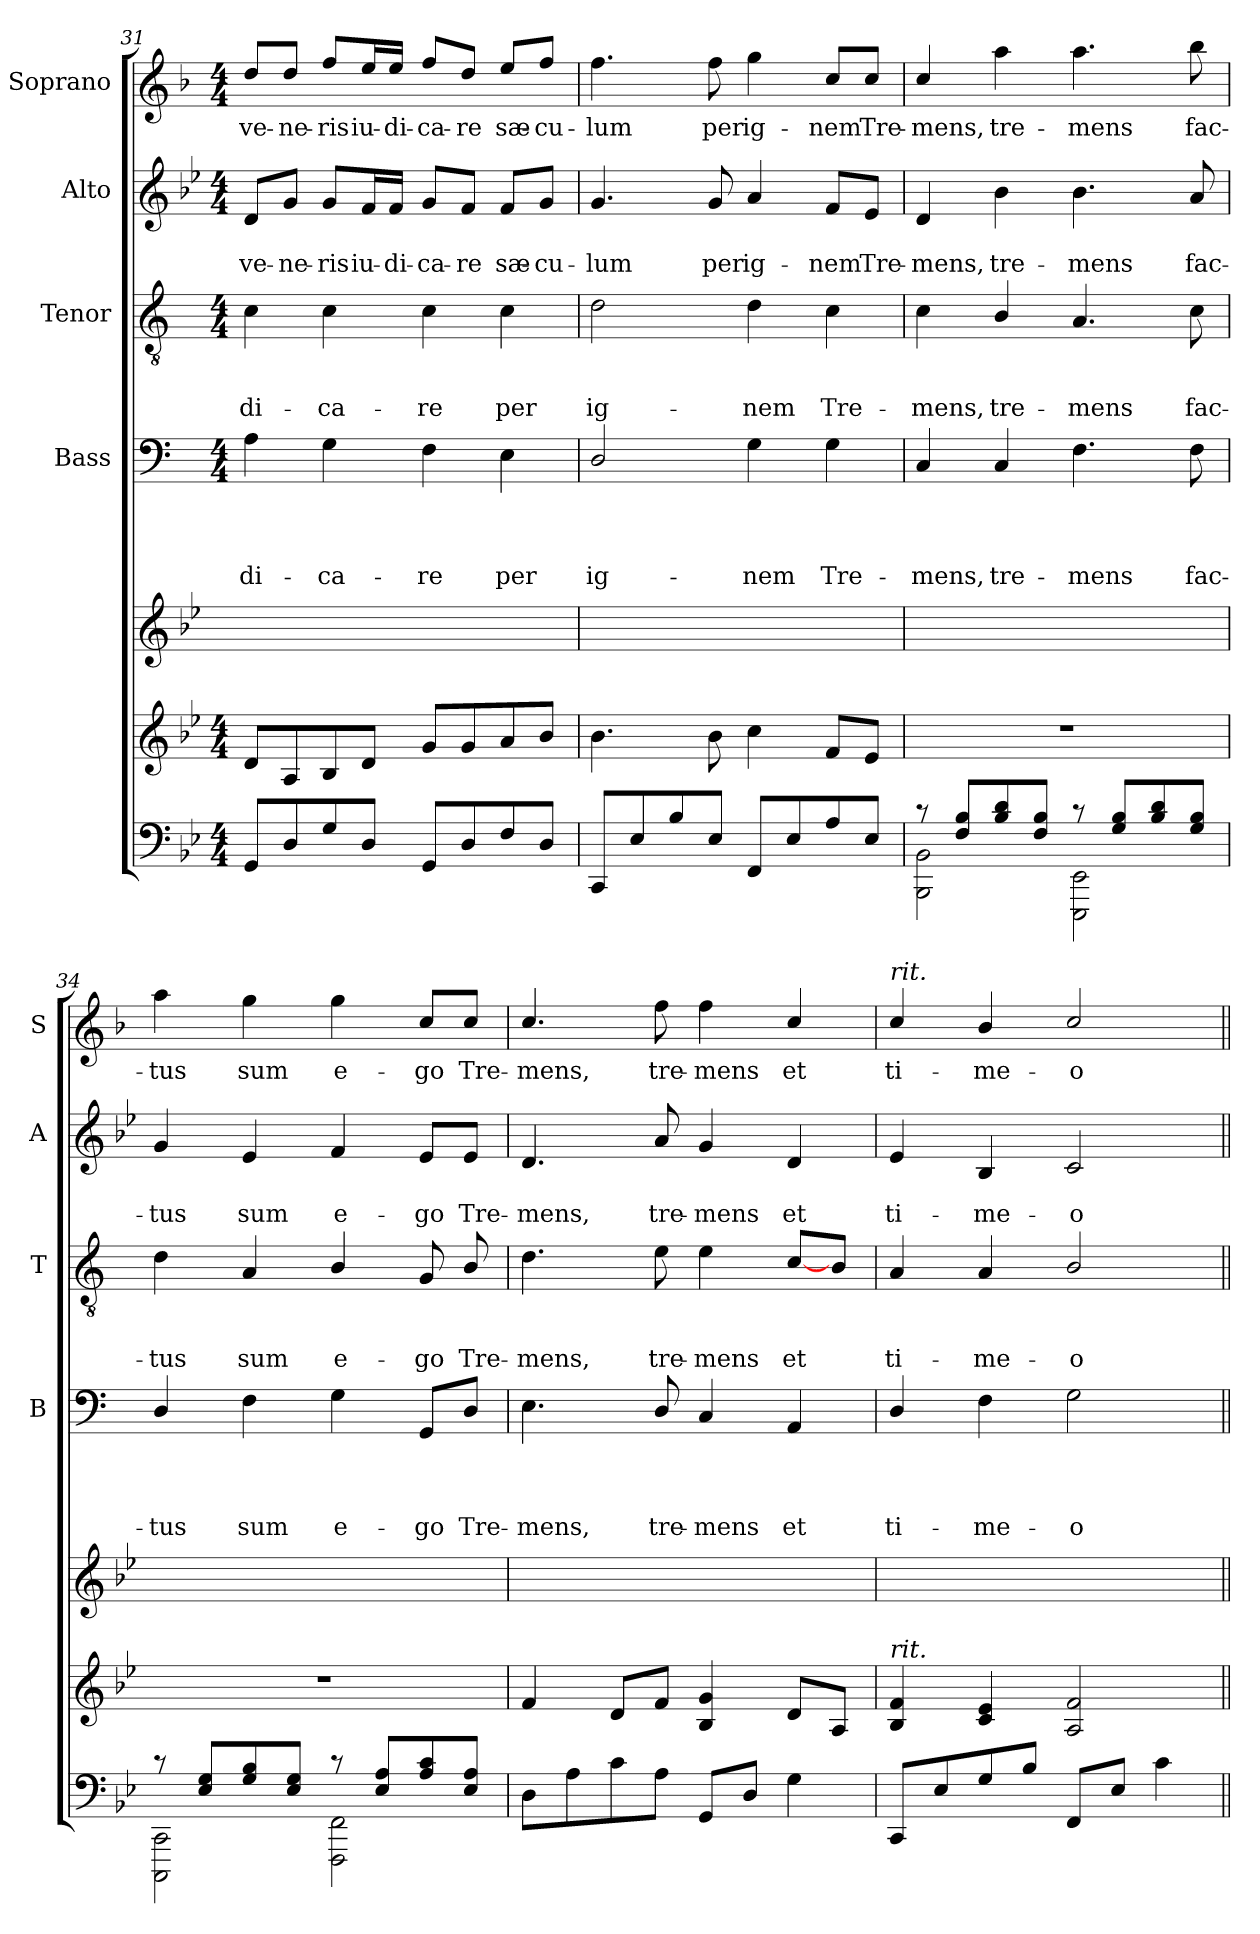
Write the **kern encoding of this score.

**kern	**kern	**kern	**kern	**text	**text	**text	**text	**kern	**text	**text	**text	**kern	**text	**text	**kern	**text
*part6	*part6	*part5	*part4	*part4	*part4	*part4	*part4	*part3	*part3	*part3	*part3	*part2	*part2	*part2	*part1	*part1
*staff7	*staff6	*staff5	*staff4	*staff4	*staff4	*staff4	*staff4	*staff3	*staff3	*staff3	*staff3	*staff2	*staff2	*staff2	*staff1	*staff1
*	*	*	*I"Bass	*	*	*	*	*I"Tenor	*	*	*	*I"Alto	*	*	*I"Soprano	*
*	*	*	*I'B	*	*	*	*	*I'T	*	*	*	*I'A	*	*	*I'S	*
*clefF4	*clefG2	*clefG2	*clefF4	*	*	*	*	*clefGv2	*	*	*	*clefG2	*	*	*clefG2	*
*	*	*	*ITrd1c2	*	*	*	*	*ITrd1c2	*	*	*	*	*	*	*ITrd4c7	*
*k[b-e-]	*k[b-e-]	*k[b-e-]	*k[b-e-]	*	*	*	*	*k[b-e-]	*	*	*	*k[b-e-]	*	*	*k[b-e-]	*
*g:	*g:	*g:	*g:	*	*	*	*	*g:	*	*	*	*g:	*	*	*g:	*
*M4/4	*M4/4	*	*M4/4	*	*	*	*	*M4/4	*	*	*	*M4/4	*	*	*M4/4	*
=31	=31	=31	=31	=31	=31	=31	=31	=31	=31	=31	=31	=31	=31	=31	=31	=31
!	!	!	!	!	!	!	!LO:LY:b	!	!	!	!LO:LY:b	!	!	!LO:LY:b	!	!LO:LY:b
8GG/L	8d/L	1ryy	4G\	.	.	.	-di-	4B-\	.	.	-di-	8d/L	.	ve-	8g/L	ve-
!	!	!	!	!	!	!	!	!	!	!	!	!	!	!LO:LY:b	!	!LO:LY:b
8D/	8A/	.	.	.	.	.	.	.	.	.	.	8g/J	.	-ne-	8g/J	-ne-
!	!	!	!	!	!	!	!LO:LY:b	!	!	!	!LO:LY:b	!	!	!LO:LY:b	!	!LO:LY:b
8G/	8B-/	.	4F\	.	.	.	-ca-	4B-\	.	.	-ca-	8g/L	.	-ris	8b-/L	-ris
!	!	!	!	!	!	!	!	!	!	!	!	!	!	!LO:LY:b	!	!LO:LY:b
8D/J	8d/J	.	.	.	.	.	.	.	.	.	.	16f/L	.	iu-	16a/L	iu-
!	!	!	!	!	!	!	!	!	!	!	!	!	!	!LO:LY:b	!	!LO:LY:b
.	.	.	.	.	.	.	.	.	.	.	.	16f/JJ	.	-di-	16a/JJ	-di-
!	!	!	!	!	!	!	!LO:LY:b	!	!	!	!LO:LY:b	!	!	!LO:LY:b	!	!LO:LY:b
8GG/L	8g/L	.	4E-\	.	.	.	-re	4B-\	.	.	-re	8g/L	.	-ca-	8b-/L	-ca-
!	!	!	!	!	!	!	!	!	!	!	!	!	!	!LO:LY:b	!	!LO:LY:b
8D/	8g/	.	.	.	.	.	.	.	.	.	.	8f/J	.	-re	8g/J	-re
!	!	!	!	!	!	!	!LO:LY:b	!	!	!	!LO:LY:b	!	!	!LO:LY:b	!	!LO:LY:b
8F/	8a/	.	4D\	.	.	.	per	4B-\	.	.	per	8f/L	.	sæ-	8a/L	sæ-
!	!	!	!	!	!	!	!	!	!	!	!	!	!	!LO:LY:b	!	!LO:LY:b
8D/J	8b-/J	.	.	.	.	.	.	.	.	.	.	8g/J	.	-cu-	8b-/J	-cu-
!!LO:PB:g=z
=32	=32	=32	=32	=32	=32	=32	=32	=32	=32	=32	=32	=32	=32	=32	=32	=32
!	!	!	!	!	!	!	!LO:LY:b	!	!	!	!LO:LY:b	!	!	!LO:LY:b	!	!LO:LY:b
8CC/L	4.b-\	1ryy	2C/	.	.	.	ig-	2c\	.	.	ig-	4.g/	.	-lum	4.b-\	-lum
8E-/	.	.	.	.	.	.	.	.	.	.	.	.	.	.	.	.
8B-/	.	.	.	.	.	.	.	.	.	.	.	.	.	.	.	.
!	!	!	!	!	!	!	!	!	!	!	!	!	!	!LO:LY:b	!	!LO:LY:b
8E-/J	8b-\	.	.	.	.	.	.	.	.	.	.	8g/	.	per	8b-\	per
!	!	!	!	!	!	!	!LO:LY:b	!	!	!	!LO:LY:b	!	!	!LO:LY:b	!	!LO:LY:b
8FF/L	4cc\	.	4F\	.	.	.	-nem	4c\	.	.	-nem	4a/	.	ig-	4cc\	ig-
8E-/	.	.	.	.	.	.	.	.	.	.	.	.	.	.	.	.
!	!	!	!	!	!	!	!LO:LY:b	!	!	!	!LO:LY:b	!	!	!LO:LY:b	!	!LO:LY:b
8A/	8f/L	.	4F\	.	.	.	Tre-	4B-\	.	.	Tre-	8f/L	.	-nem	8f/L	-nem
!	!	!	!	!	!	!	!	!	!	!	!	!	!	!LO:LY:b	!	!LO:LY:b
8E-/J	8e-/J	.	.	.	.	.	.	.	.	.	.	8e-/J	.	Tre-	8f/J	Tre-
=33	=33	=33	=33	=33	=33	=33	=33	=33	=33	=33	=33	=33	=33	=33	=33	=33
*^	*	*	*	*	*	*	*	*	*	*	*	*	*	*	*	*
!	!	!	!	!	!	!	!	!LO:LY:b	!	!	!	!LO:LY:b	!	!	!LO:LY:b	!	!LO:LY:b
8rc	2BBB-\ 2BB-\	1r	1ryy	4BB-/	.	.	.	-mens,	4B-\	.	.	-mens,	4d/	.	-mens,	4f/	-mens,
8F/ 8B-/L	.	.	.	.	.	.	.	.	.	.	.	.	.	.	.	.	.
!	!	!	!	!	!	!	!	!LO:LY:b	!	!	!	!LO:LY:b	!	!	!LO:LY:b	!	!LO:LY:b
8B-/ 8d/	.	.	.	4BB-/	.	.	.	tre-	4A/	.	.	tre-	4b-\	.	tre-	4dd\	tre-
8F/ 8B-/J	.	.	.	.	.	.	.	.	.	.	.	.	.	.	.	.	.
!	!	!	!	!	!	!	!	!LO:LY:b	!	!	!	!LO:LY:b	!	!	!LO:LY:b	!	!LO:LY:b
8rc	2EEE-\ 2EE-\	.	.	4.E-\	.	.	.	-mens	4.G/	.	.	-mens	4.b-\	.	-mens	4.dd\	-mens
8G/ 8B-/L	.	.	.	.	.	.	.	.	.	.	.	.	.	.	.	.	.
8B-/ 8d/	.	.	.	.	.	.	.	.	.	.	.	.	.	.	.	.	.
!	!	!	!	!	!	!	!	!LO:LY:b	!	!	!	!LO:LY:b	!	!	!LO:LY:b	!	!LO:LY:b
8G/ 8B-/J	.	.	.	8E-\	.	.	.	fac-	8B-\	.	.	fac-	8a/	.	fac-	8ee-\	fac-
=34	=34	=34	=34	=34	=34	=34	=34	=34	=34	=34	=34	=34	=34	=34	=34	=34	=34
!	!	!	!	!	!	!	!	!LO:LY:b	!	!	!	!LO:LY:b	!	!	!LO:LY:b	!	!LO:LY:b
8rc	2CCC\ 2CC\	1r	1ryy	4C/	.	.	.	-tus	4c\	.	.	-tus	4g/	.	-tus	4dd\	-tus
8E-/ 8G/L	.	.	.	.	.	.	.	.	.	.	.	.	.	.	.	.	.
!	!	!	!	!	!	!	!	!LO:LY:b	!	!	!	!LO:LY:b	!	!	!LO:LY:b	!	!LO:LY:b
8G/ 8B-/	.	.	.	4E-\	.	.	.	sum	4G/	.	.	sum	4e-/	.	sum	4cc\	sum
8E-/ 8G/J	.	.	.	.	.	.	.	.	.	.	.	.	.	.	.	.	.
!	!	!	!	!	!	!	!	!LO:LY:b	!	!	!	!LO:LY:b	!	!	!LO:LY:b	!	!LO:LY:b
8rc	2FFF\ 2FF\	.	.	4F\	.	.	.	e-	4A/	.	.	e-	4f/	.	e-	4cc\	e-
8E-/ 8A/L	.	.	.	.	.	.	.	.	.	.	.	.	.	.	.	.	.
!	!	!	!	!	!	!	!	!LO:LY:b	!	!	!	!LO:LY:b	!	!	!LO:LY:b	!	!LO:LY:b
8A/ 8c/	.	.	.	8FF/L	.	.	.	-go	8F/	.	.	-go	8e-/L	.	-go	8f/L	-go
!	!	!	!	!	!	!	!	!LO:LY:b	!	!	!	!LO:LY:b	!	!	!LO:LY:b	!	!LO:LY:b
8E-/ 8A/J	.	.	.	8C/J	.	.	.	Tre-	8A/	.	.	Tre-	8e-/J	.	Tre-	8f/J	Tre-
*v	*v	*	*	*	*	*	*	*	*	*	*	*	*	*	*	*	*
=35	=35	=35	=35	=35	=35	=35	=35	=35	=35	=35	=35	=35	=35	=35	=35	=35
!	!	!	!	!	!	!	!LO:LY:b	!	!	!	!LO:LY:b	!	!	!LO:LY:b	!	!LO:LY:b
8D\L	4f/	1ryy	4.D\	.	.	.	-mens,	4.c\	.	.	-mens,	4.d/	.	-mens,	4.f/	-mens,
8A\	.	.	.	.	.	.	.	.	.	.	.	.	.	.	.	.
8c\	8d/L	.	.	.	.	.	.	.	.	.	.	.	.	.	.	.
!	!	!	!	!	!	!	!LO:LY:b	!	!	!	!LO:LY:b	!	!	!LO:LY:b	!	!LO:LY:b
8A\J	8f/J	.	8C/	.	.	.	tre-	8d\	.	.	tre-	8a/	.	tre-	8b-\	tre-
!	!	!	!	!	!	!	!LO:LY:b	!	!	!	!LO:LY:b	!	!	!LO:LY:b	!	!LO:LY:b
8GG/L	4B-/ 4g/	.	4BB-/	.	.	.	-mens	4d\	.	.	-mens	4g/	.	-mens	4b-\	-mens
8D/J	.	.	.	.	.	.	.	.	.	.	.	.	.	.	.	.
!	!	!	!	!	!	!	!LO:LY:b	!	!	!	!LO:LY:b	!	!	!LO:LY:b	!	!LO:LY:b
4G\	8d/L	.	4GG/	.	.	.	et	[8B-/L	.	.	et	4d/	.	et	4f/	et
.	8A/J	.	.	.	.	.	.	8A/J	.	.	.	.	.	.	.	.
!!LO:LB:g=z
=36	=36	=36	=36	=36	=36	=36	=36	=36	=36	=36	=36	=36	=36	=36	=36	=36
!	!	!	!	!	!	!	!	!	!	!	!	!	!	!	!LO:TX:a:i:t=rit.	!
!	!LO:TX:a:i:t=rit.	!	!	!	!	!	!	!	!	!	!	!	!	!	!	!
!	!	!	!	!	!	!	!LO:LY:b	!	!	!	!LO:LY:b	!	!	!LO:LY:b	!	!LO:LY:b
8CC/L	4B-/ 4f/	1ryy	4C/	.	.	.	ti-	4G/	.	.	ti-	4e-/	.	ti-	4f/	ti-
8E-/	.	.	.	.	.	.	.	.	.	.	.	.	.	.	.	.
!	!	!	!	!	!	!	!LO:LY:b	!	!	!	!LO:LY:b	!	!	!LO:LY:b	!	!LO:LY:b
8G/	4c/ 4e-/	.	4E-\	.	.	.	-me-	4G/	.	.	-me-	4B-/	.	-me-	4e-/	-me-
8B-/J	.	.	.	.	.	.	.	.	.	.	.	.	.	.	.	.
!	!	!	!	!	!	!	!LO:LY:b	!	!	!	!LO:LY:b	!	!	!LO:LY:b	!	!LO:LY:b
8FF/L	2A/ 2f/	.	2F\	.	.	.	-o	2A/	.	.	-o	2c/	.	-o	2f/	-o
8E-/J	.	.	.	.	.	.	.	.	.	.	.	.	.	.	.	.
4c\	.	.	.	.	.	.	.	.	.	.	.	.	.	.	.	.
=||	=||	=||	=||	=||	=||	=||	=||	=||	=||	=||	=||	=||	=||	=||	=||	=||
*-	*-	*-	*-	*-	*-	*-	*-	*-	*-	*-	*-	*-	*-	*-	*-	*-
